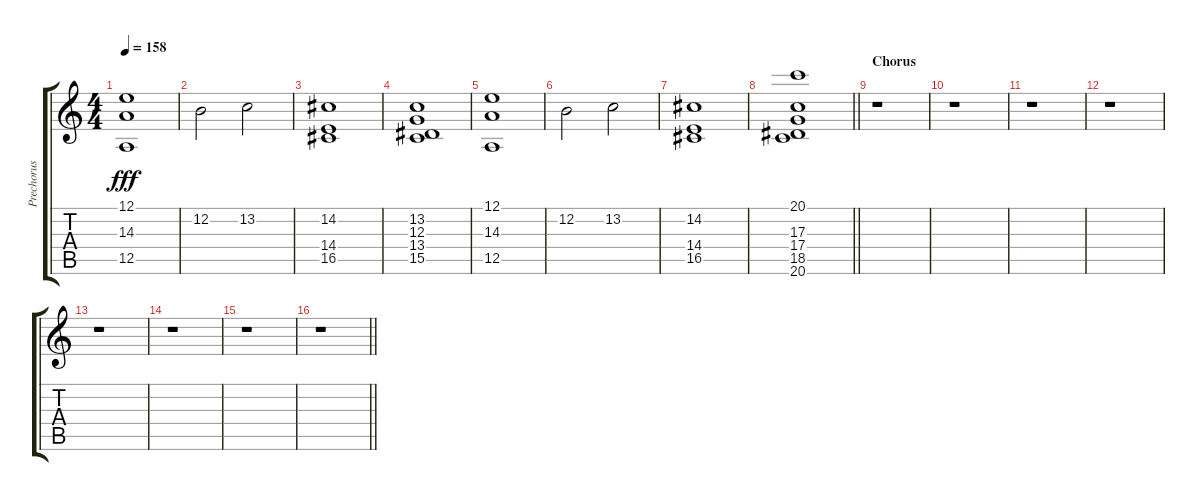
\track ("Prechorus" "Prechorus") {instrument pad2warm}
\staff {score tabs}
\tuning (E4 B3 G3 D3 A2 E2) {hide}
\ts (4 4)
\tempo 158
\clef g2
\ks c
(12.1 14.3 12.5).1{dy fff} |
12.2.2 13.2.2 |
(14.2 14.4 16.5).1 |
(13.2 12.3 13.4 15.5).1 |
(12.1 14.3 12.5).1 |
12.2.2 13.2.2 |
(14.2 14.4 16.5).1 |
\barLineRight lightlight
(20.1 17.3 17.4 18.5 20.6).1 |
\section ("" "Chorus")
r.1 |
r.1 |
r.1 |
r.1 |
r.1 |
r.1 |
r.1 |
\barLineRight lightlight
r.1
